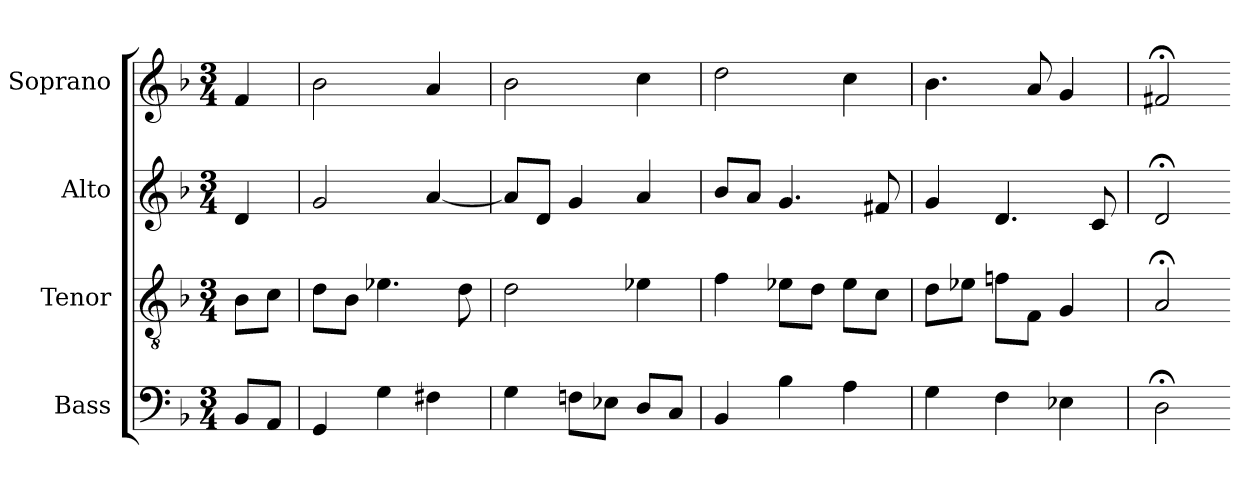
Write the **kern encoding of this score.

**kern	**kern	**kern	**kern
*part4	*part3	*part2	*part1
*staff4	*staff3	*staff2	*staff1
*I"Bass	*I"Tenor	*I"Alto	*I"Soprano
*I'B	*I'T	*I'A	*I'S
*clefF4	*clefGv2	*clefG2	*clefG2
*k[b-]	*k[b-]	*k[b-]	*k[b-]
*G:dor	*G:dor	*G:dor	*G:dor
*M3/4	*M3/4	*M3/4	*M3/4
*MM100	*MM100	*MM100	*MM100
=	=	=	=
8BB-L	8B-L	4d	4f
8AAJ	8cJ	.	.
=13	=13	=13	=13
4GG	8dL	2g	2b-
.	8B-J	.	.
4G	4.e-X	.	.
4F#X	.	[4a	4a
.	8d	.	.
=14	=14	=14	=14
4G	2d	8aL]	2b-
.	.	8dJ	.
8FnL	.	4g	.
8E-XJ	.	.	.
8DL	4e-X	4a	4cc
8CJ	.	.	.
=15	=15	=15	=15
4BB-	4f	8b-L	2dd
.	.	8aJ	.
4B-	8e-XL	4.g	.
.	8dJ	.	.
4A	8e-L	.	4cc
.	8cJ	8f#X	.
=16	=16	=16	=16
4G	8dL	4g	4.b-
.	8e-XJ	.	.
4F	8fnL	4.d	.
.	8FJ	.	8a
4E-X	4G	.	4g
.	.	8c	.
=17	=17	=17	=17
2D;<	2A;<	2d;<	2f#X;<
=-	=-	=-	=-
*-	*-	*-	*-
